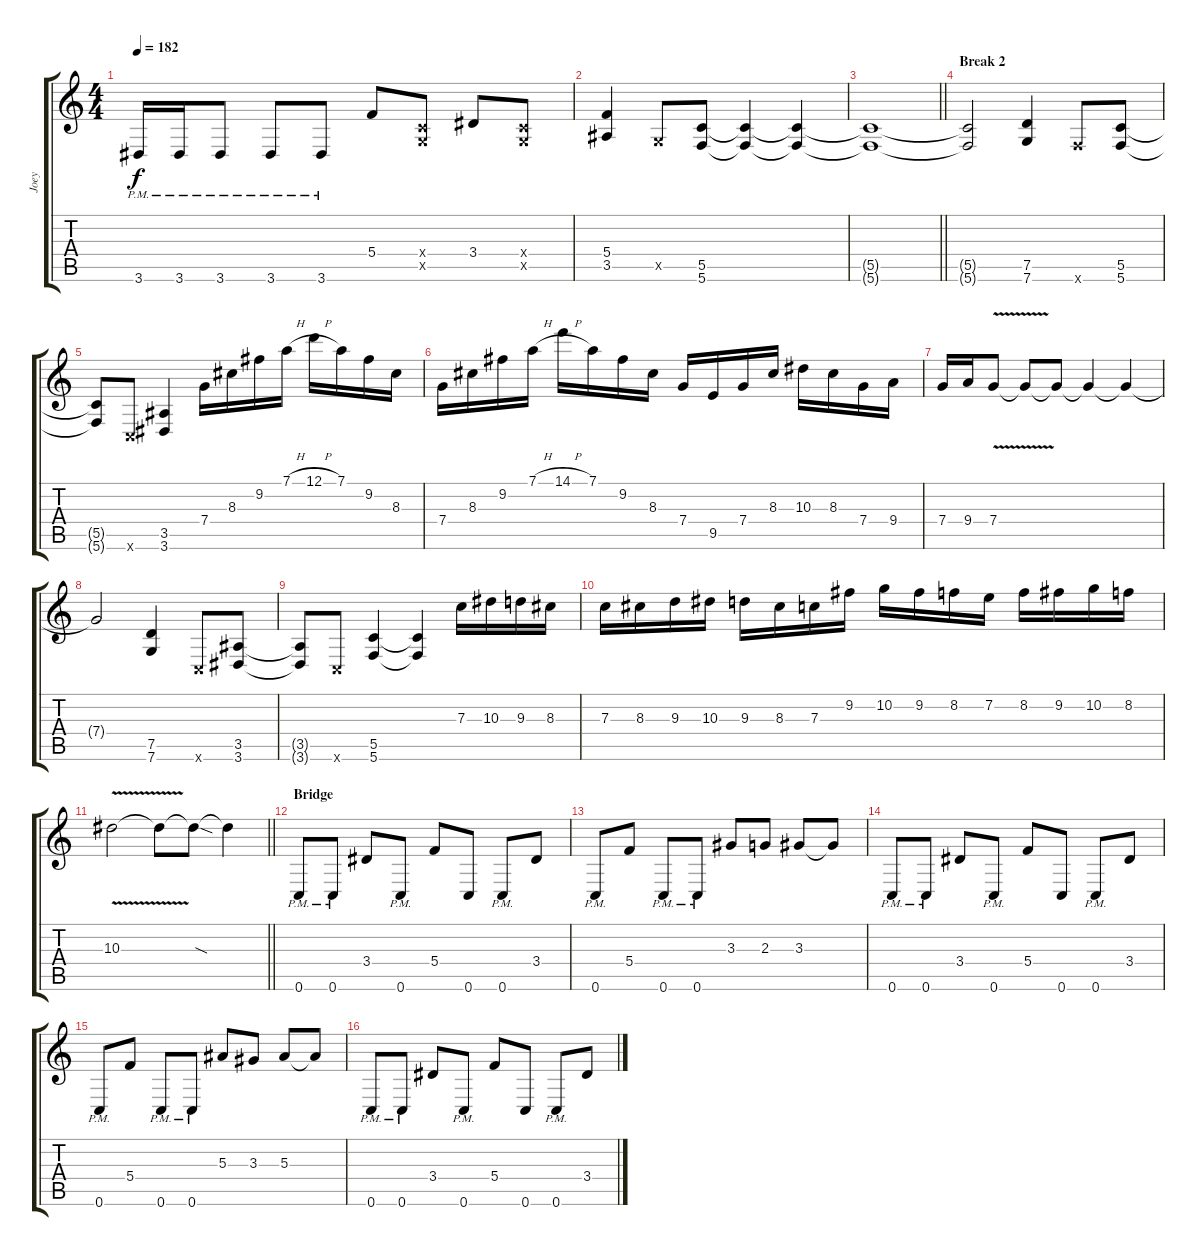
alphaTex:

\track ("Joey" "Joey") {instrument distortionguitar}
\staff {score tabs}
\tuning (D4 A3 F3 C3 G2 C2) {hide}
\ts (4 4)
\tempo 182
\clef g2
\ks c
3.6{pm}.16{dy f} 3.6{pm}.16 3.6{pm}.8 3.6{pm}.8 3.6{pm}.8 5.4.8 (0.4{x} 0.5{x}).8 3.4.8 (0.4{x} 0.5{x}).8 |
(5.4 3.5).4 0.5{x}.8 (5.5 5.6).8 (5.5{t} 5.6{t}).4 (5.5{t} 5.6{t}).4 |
\barLineRight lightlight
(5.5{t} 5.6{t}).1 |
\section ("" "Break 2")
(5.5{t} 5.6{t}).2 (7.5 7.6).4 5.6{x}.8 (5.5 5.6).8 |
(5.5{t} 5.6{t}).8 0.6{x}.8 (3.5 3.6).4 7.4.16 8.3.16 9.2.16 7.1{h}.16 12.1{h}.16 7.1.16 9.2.16 8.3.16 |
7.4.16 8.3.16 9.2.16 7.1{h}.16 14.1{h}.16 7.1.16 9.2.16 8.3.16 7.4.16 9.5.16 7.4.16 8.3.16 10.3.16 8.3.16 7.4.16 9.4.16 |
7.4.16 9.4.16 7.4{v}.8 7.4{t}.8 7.4{t}.8 7.4{t}.4 7.4{t}.4 |
7.4{t}.2 (7.5 7.6).4 0.6{x}.8 (3.5 3.6).8 |
(3.5{t} 3.6{t}).8 0.6{x}.8 (5.5 5.6).4 (5.5{t} 5.6{t}).4 7.3.16 10.3.16 9.3.16 8.3.16 |
7.3.16 8.3.16 9.3.16 10.3.16 9.3.16 8.3.16 7.3.16 9.2.16 10.2.16 9.2.16 8.2.16 7.2.16 8.2.16 9.2.16 10.2.16 8.2.16 |
\barLineRight lightlight
10.3{v}.2 10.3{t}.8 10.3{sod t}.8 10.3{t}.4 |
\section ("" "Bridge")
0.6{pm}.8 0.6{pm}.8 3.4.8 0.6{pm}.8 5.4.8 0.6.8 0.6{pm}.8 3.4.8 |
0.6{pm}.8 5.4.8 0.6{pm}.8 0.6{pm}.8 3.3.8 2.3.8 3.3.8 3.3{t}.8 |
0.6{pm}.8 0.6{pm}.8 3.4.8 0.6{pm}.8 5.4.8 0.6.8 0.6{pm}.8 3.4.8 |
0.6{pm}.8 5.4.8 0.6{pm}.8 0.6{pm}.8 5.3.8 3.3.8 5.3.8 5.3{t}.8 |
0.6{pm}.8 0.6{pm}.8 3.4.8 0.6{pm}.8 5.4.8 0.6.8 0.6{pm}.8 3.4.8
